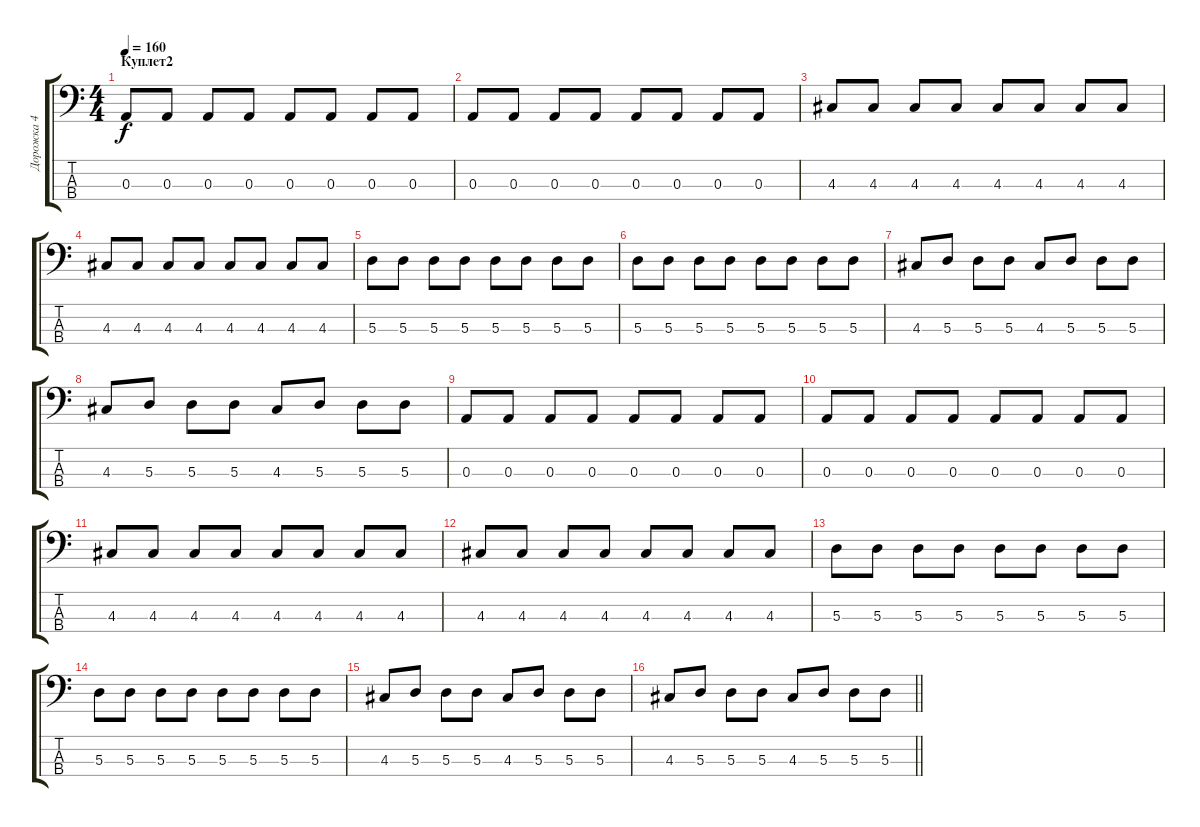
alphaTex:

\track ("Дорожка 4" "Дорожка 4") {instrument electricbassfinger}
\staff {score tabs}
\tuning (G2 D2 A1 E1) {hide}
\ts (4 4)
\section ("" "Куплет2")
\tempo 160
\clef f4
\ks c
0.3.8{dy f} 0.3.8 0.3.8 0.3.8 0.3.8 0.3.8 0.3.8 0.3.8 |
0.3.8 0.3.8 0.3.8 0.3.8 0.3.8 0.3.8 0.3.8 0.3.8 |
4.3.8 4.3.8 4.3.8 4.3.8 4.3.8 4.3.8 4.3.8 4.3.8 |
4.3.8 4.3.8 4.3.8 4.3.8 4.3.8 4.3.8 4.3.8 4.3.8 |
5.3.8 5.3.8 5.3.8 5.3.8 5.3.8 5.3.8 5.3.8 5.3.8 |
5.3.8 5.3.8 5.3.8 5.3.8 5.3.8 5.3.8 5.3.8 5.3.8 |
4.3.8 5.3.8 5.3.8 5.3.8 4.3.8 5.3.8 5.3.8 5.3.8 |
4.3.8 5.3.8 5.3.8 5.3.8 4.3.8 5.3.8 5.3.8 5.3.8 |
0.3.8 0.3.8 0.3.8 0.3.8 0.3.8 0.3.8 0.3.8 0.3.8 |
0.3.8 0.3.8 0.3.8 0.3.8 0.3.8 0.3.8 0.3.8 0.3.8 |
4.3.8 4.3.8 4.3.8 4.3.8 4.3.8 4.3.8 4.3.8 4.3.8 |
4.3.8 4.3.8 4.3.8 4.3.8 4.3.8 4.3.8 4.3.8 4.3.8 |
5.3.8 5.3.8 5.3.8 5.3.8 5.3.8 5.3.8 5.3.8 5.3.8 |
5.3.8 5.3.8 5.3.8 5.3.8 5.3.8 5.3.8 5.3.8 5.3.8 |
4.3.8 5.3.8 5.3.8 5.3.8 4.3.8 5.3.8 5.3.8 5.3.8 |
\barLineRight lightlight
4.3.8 5.3.8 5.3.8 5.3.8 4.3.8 5.3.8 5.3.8 5.3.8
